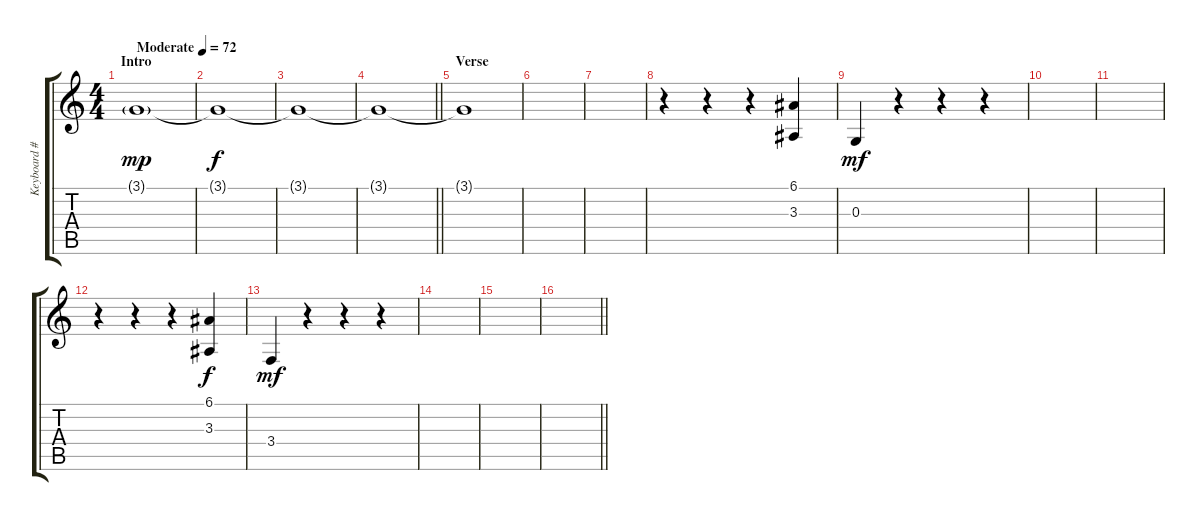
\track ("Keyboard #1" "Keyboard #") {instrument pad4choir}
\staff {score tabs}
\tuning (E4 B3 G3 D3 A2 E2) {hide}
\ts (4 4)
\section ("" "Intro")
\tempo (72 "Moderate")
\clef g2
\ks c
3.1{g}.1{dy mp volume 13 instrument pad4choir} |
3.1{t}.1{dy f} |
3.1{t}.1 |
\barLineRight lightlight
3.1{t}.1 |
\section ("" "Verse")
3.1{t}.1{volume 5} |
|
|
r.4{volume 13 instrument pad4choir} r.4 r.4 (6.1 3.3).4 |
0.3.4{dy mf} r.4 r.4 r.4 |
|
|
r.4 r.4 r.4 (6.1 3.3).4{dy f} |
3.4.4{dy mf} r.4 r.4 r.4 |
|
|
\barLineRight lightlight
